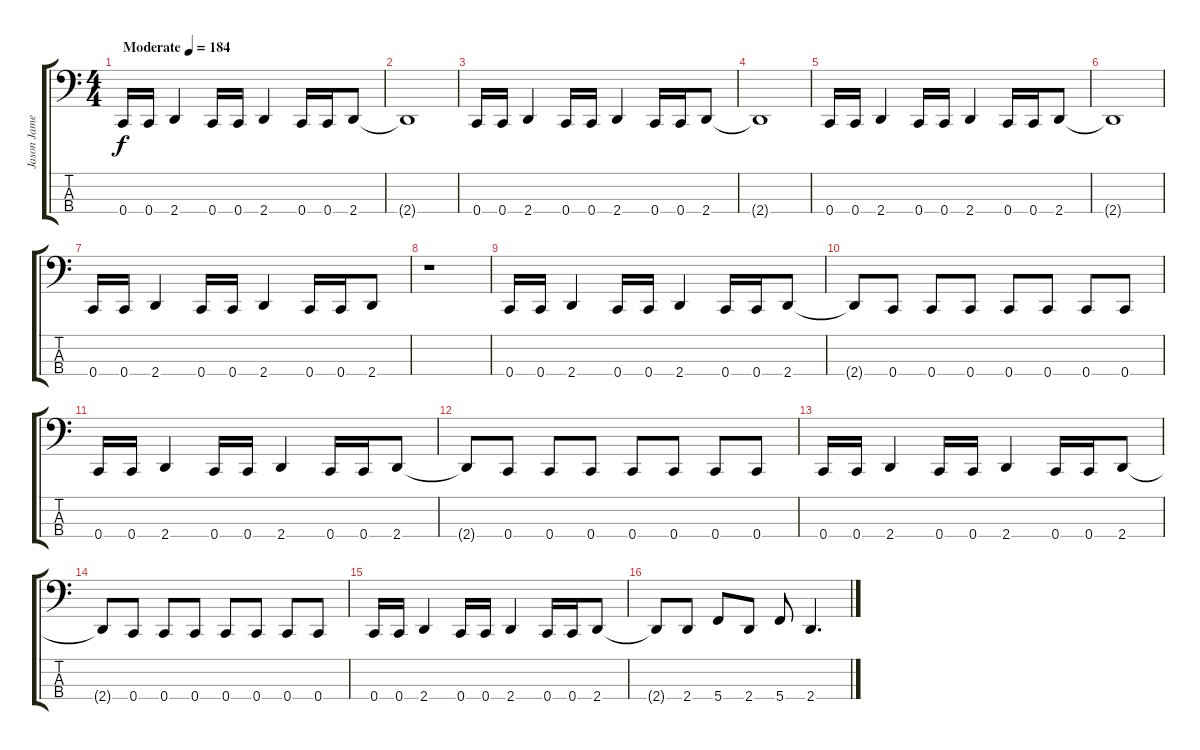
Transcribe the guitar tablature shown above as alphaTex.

\track ("Jason James - Bass" "Jason Jame") {instrument electricbasspick}
\staff {score tabs}
\tuning (F2 C2 G1 C1) {hide}
\ts (4 4)
\tempo (184 "Moderate")
\clef f4
\ks c
0.4.16{dy f instrument electricbasspick} 0.4.16 2.4.4 0.4.16 0.4.16 2.4.4 0.4.16 0.4.16 2.4.8 |
2.4{t}.1 |
0.4.16 0.4.16 2.4.4 0.4.16 0.4.16 2.4.4 0.4.16 0.4.16 2.4.8 |
2.4{t}.1 |
0.4.16 0.4.16 2.4.4 0.4.16 0.4.16 2.4.4 0.4.16 0.4.16 2.4.8 |
2.4{t}.1 |
0.4.16 0.4.16 2.4.4 0.4.16 0.4.16 2.4.4 0.4.16 0.4.16 2.4.8 |
r.1 |
0.4.16 0.4.16 2.4.4 0.4.16 0.4.16 2.4.4 0.4.16 0.4.16 2.4.8 |
2.4{t}.8 0.4.8 0.4.8 0.4.8 0.4.8 0.4.8 0.4.8 0.4.8 |
0.4.16 0.4.16 2.4.4 0.4.16 0.4.16 2.4.4 0.4.16 0.4.16 2.4.8 |
2.4{t}.8 0.4.8 0.4.8 0.4.8 0.4.8 0.4.8 0.4.8 0.4.8 |
0.4.16 0.4.16 2.4.4 0.4.16 0.4.16 2.4.4 0.4.16 0.4.16 2.4.8 |
2.4{t}.8 0.4.8 0.4.8 0.4.8 0.4.8 0.4.8 0.4.8 0.4.8 |
0.4.16 0.4.16 2.4.4 0.4.16 0.4.16 2.4.4 0.4.16 0.4.16 2.4.8 |
2.4{t}.8 2.4.8 5.4.8 2.4.8 5.4.8 2.4.4{d}
